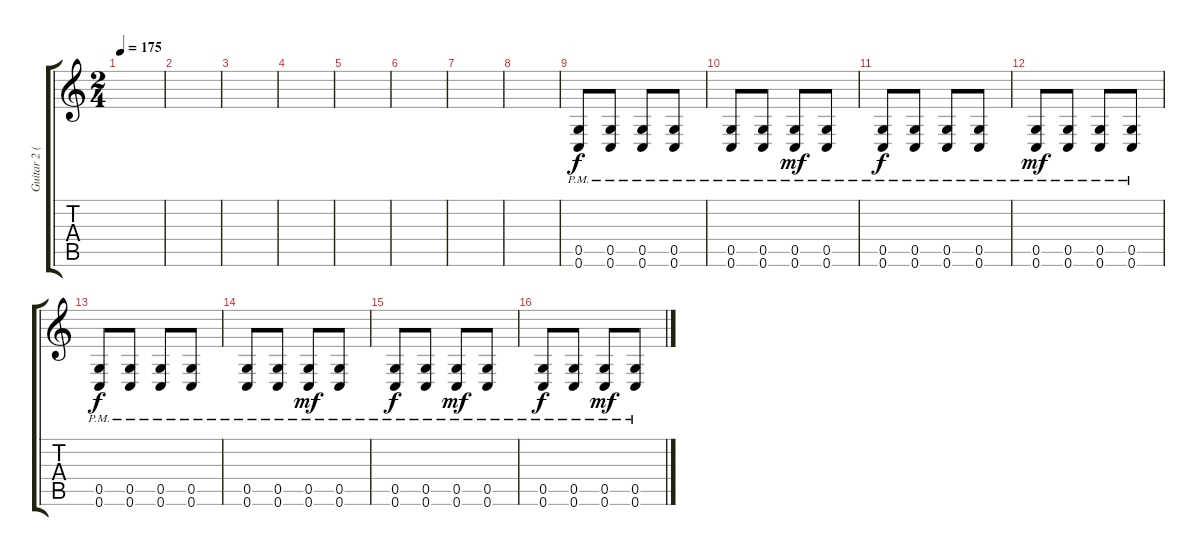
\track ("Guitar 2 (Sgrosso)" "Guitar 2 (") {instrument distortionguitar}
\staff {score tabs}
\tuning (D4 A3 F3 C3 G2 C2) {hide}
\ts (2 4)
\tempo 175
\clef g2
\ks c
|
|
|
|
|
|
|
|
(0.5{pm} 0.6{pm}).8 (0.5{pm} 0.6{pm}).8 (0.5{pm} 0.6{pm}).8 (0.5{pm} 0.6{pm}).8 |
(0.5{pm} 0.6{pm}).8 (0.5{pm} 0.6{pm}).8 (0.5{pm} 0.6{pm}).8{dy mf} (0.5{pm} 0.6{pm}).8 |
(0.5{pm} 0.6{pm}).8{dy f} (0.5{pm} 0.6{pm}).8 (0.5{pm} 0.6{pm}).8 (0.5{pm} 0.6{pm}).8 |
(0.5{pm} 0.6{pm}).8{dy mf} (0.5{pm} 0.6{pm}).8 (0.5{pm} 0.6{pm}).8 (0.5{pm} 0.6{pm}).8 |
(0.5{pm} 0.6{pm}).8{dy f} (0.5{pm} 0.6{pm}).8 (0.5{pm} 0.6{pm}).8 (0.5{pm} 0.6{pm}).8 |
(0.5{pm} 0.6{pm}).8 (0.5{pm} 0.6{pm}).8 (0.5{pm} 0.6{pm}).8{dy mf} (0.5{pm} 0.6{pm}).8 |
(0.5{pm} 0.6{pm}).8{dy f} (0.5{pm} 0.6{pm}).8 (0.5{pm} 0.6{pm}).8{dy mf} (0.5{pm} 0.6{pm}).8 |
(0.5{pm} 0.6{pm}).8{dy f} (0.5{pm} 0.6{pm}).8 (0.5{pm} 0.6{pm}).8{dy mf} (0.5{pm} 0.6{pm}).8
